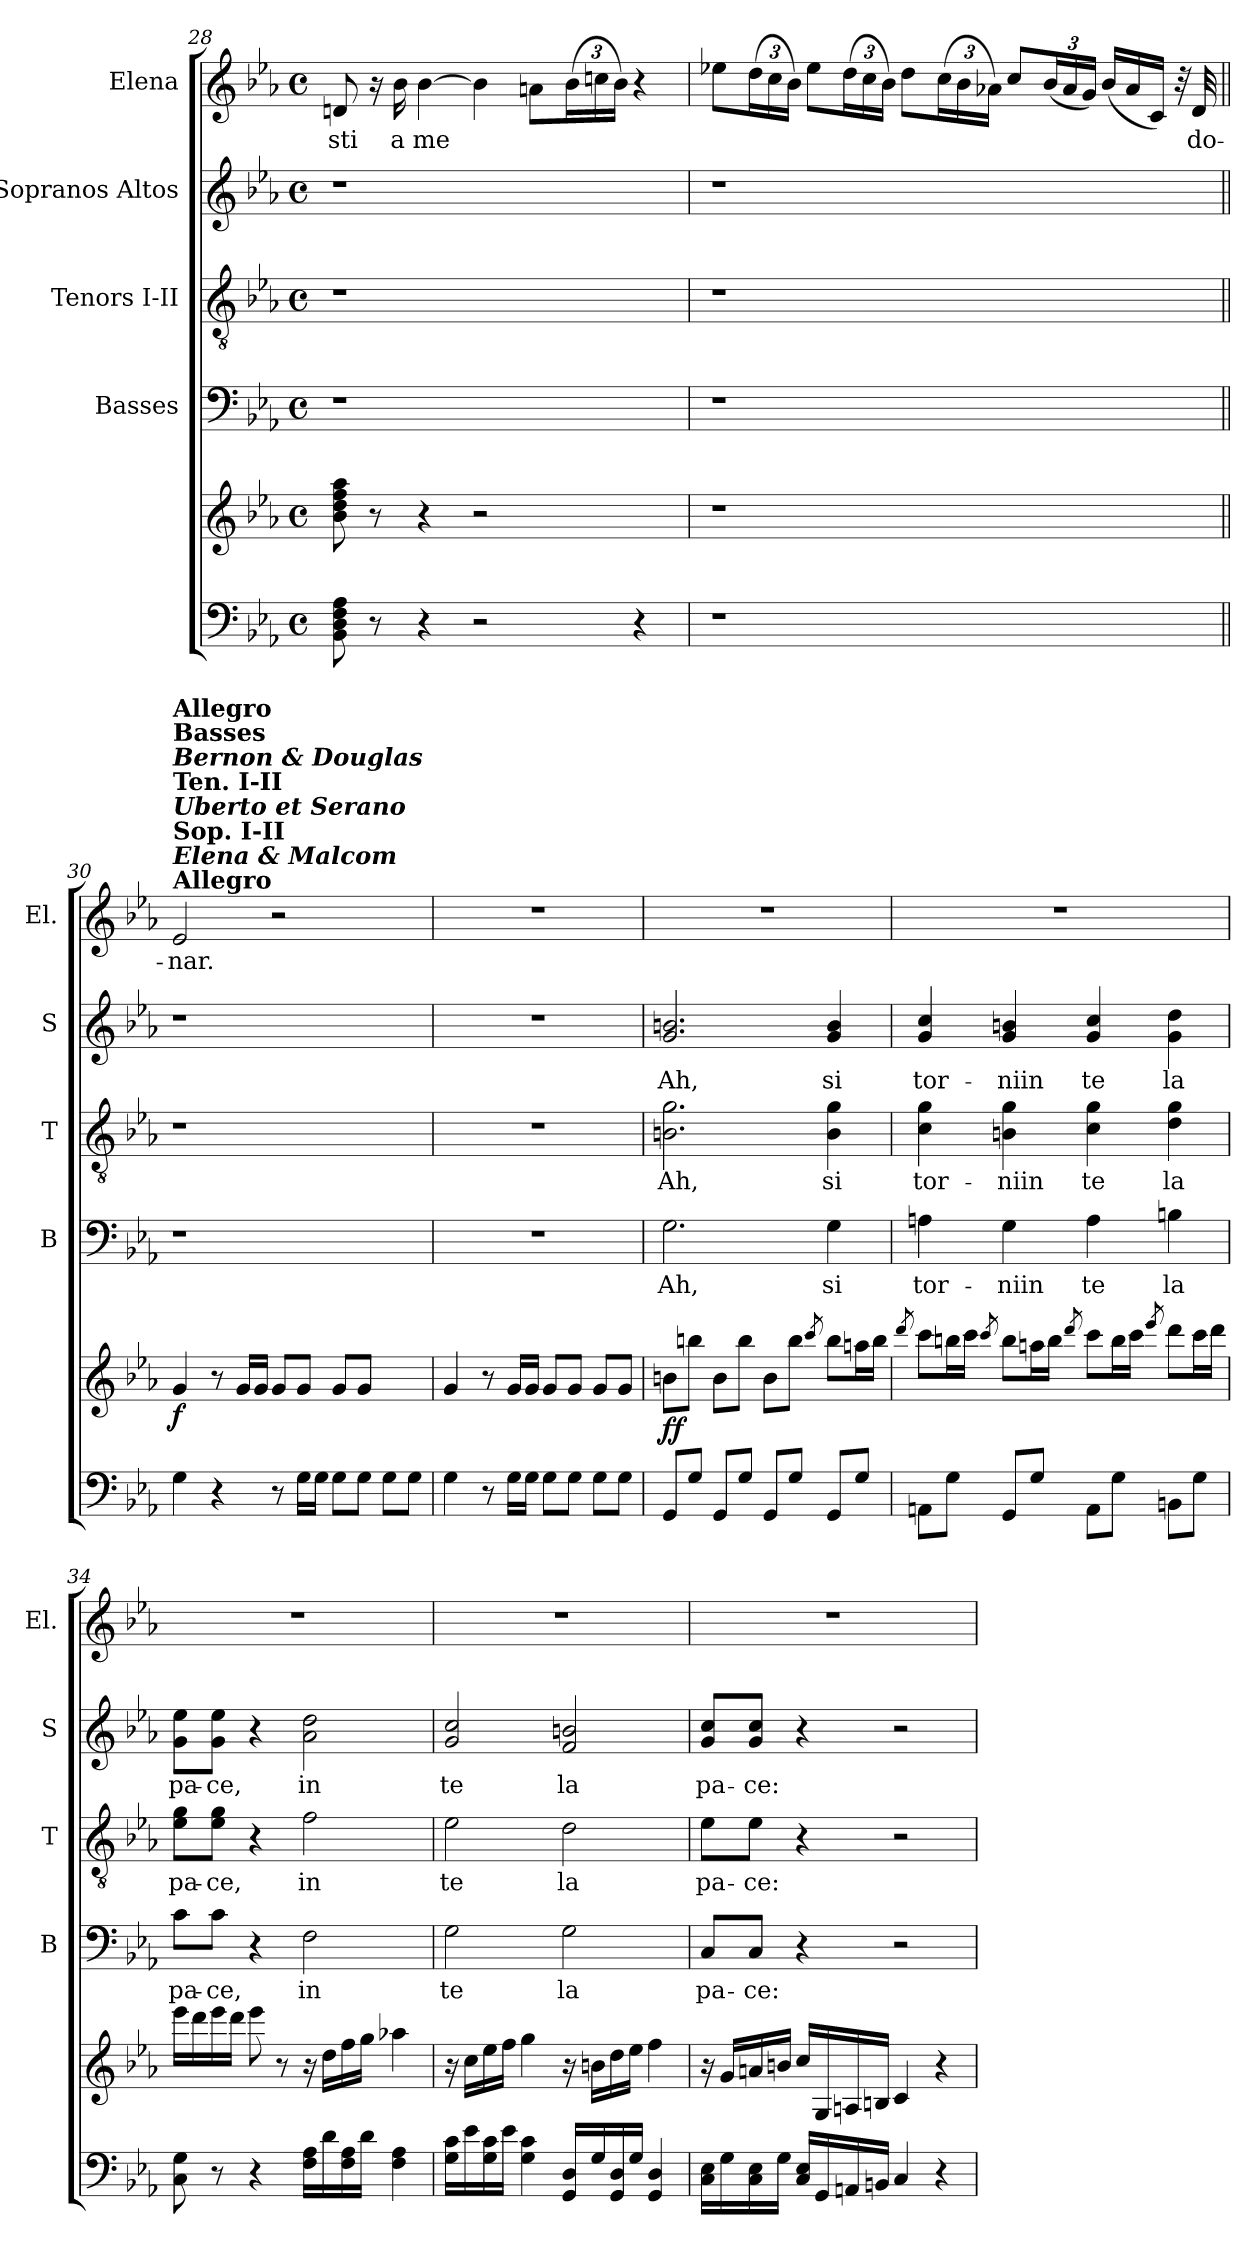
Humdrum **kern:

**kern	**kern	**dynam	**kern	**text	**kern	**text	**kern	**text	**kern	**text
*part5	*part5	*part5	*part4	*part4	*part3	*part3	*part2	*part2	*part1	*part1
*staff6	*staff5	*staff5/6	*staff4	*staff4	*staff3	*staff3	*staff2	*staff2	*staff1	*staff1
*	*	*	*I"Basses	*	*I"Tenors I-II	*	*I"Sopranos Altos	*	*I"Elena	*
*	*	*	*I'B	*	*I'T	*	*I'S	*	*I'El.	*
!!LO:LB:g=z
*clefF4	*clefG2	*	*clefF4	*	*clefGv2	*	*clefG2	*	*clefG2	*
*k[b-e-a-]	*k[b-e-a-]	*	*k[b-e-a-]	*	*k[b-e-a-]	*	*k[b-e-a-]	*	*k[b-e-a-]	*
*E-:	*E-:	*	*E-:	*	*E-:	*	*E-:	*	*E-:	*
*M4/4	*M4/4	*	*M4/4	*	*M4/4	*	*M4/4	*	*M4/4	*
*met(c)	*met(c)	*	*met(c)	*	*met(c)	*	*met(c)	*	*met(c)	*
=28	=28	=28	=28	=28	=28	=28	=28	=28	=28	=28
!	!	!	!	!	!	!	!	!	!	!LO:LY:b
8BB-\ 8D\ 8F\ 8A-\	8b-\ 8dd\ 8ff\ 8aa-\	.	1r	.	1r	.	1r	.	8dn/	-sti
8r	8r	.	.	.	.	.	.	.	16r	.
!	!	!	!	!	!	!	!	!	!	!LO:LY:b
.	.	.	.	.	.	.	.	.	16b-\	a
!	!	!	!	!	!	!	!	!	!	!LO:LY:b
4r	4r	.	.	.	.	.	.	.	[4b-\	me
2r	2r	.	.	.	.	.	.	.	4b-\]	.
.	.	.	.	.	.	.	.	.	8an\L	.
*	*	*	*	*	*	*	*	*	*Xbrackettup	*
.	.	.	.	.	.	.	.	.	(>24b-\L	.
.	.	.	.	.	.	.	.	.	24ccn\	.
.	.	.	.	.	.	.	.	.	24b-\JJ)	.
4r	4ryy	.	4ryy	.	4ryy	.	4ryy	.	4r	.
!!LO:PB:g=z
=29	=29	=29	=29	=29	=29	=29	=29	=29	=29	=29
1r	1r	.	1r	.	1r	.	1r	.	8ee-X\L	.
.	.	.	.	.	.	.	.	.	(>24dd\L	.
.	.	.	.	.	.	.	.	.	24cc\	.
.	.	.	.	.	.	.	.	.	24b-\JJ)	.
.	.	.	.	.	.	.	.	.	8ee-\L	.
.	.	.	.	.	.	.	.	.	(>24dd\L	.
.	.	.	.	.	.	.	.	.	24cc\	.
.	.	.	.	.	.	.	.	.	24b-\JJ)	.
.	.	.	.	.	.	.	.	.	8dd\L	.
.	.	.	.	.	.	.	.	.	(>24cc\L	.
.	.	.	.	.	.	.	.	.	24b-\	.
.	.	.	.	.	.	.	.	.	24a-X\JJ)	.
.	.	.	.	.	.	.	.	.	8cc/L	.
.	.	.	.	.	.	.	.	.	(<24b-/L	.
.	.	.	.	.	.	.	.	.	24a-/	.
.	.	.	.	.	.	.	.	.	24g/JJ)	.
4ryy	4ryy	.	4ryy	.	4ryy	.	4ryy	.	(<16b-/LL	.
.	.	.	.	.	.	.	.	.	16a-/	.
.	.	.	.	.	.	.	.	.	16c/JJ)	.
.	.	.	.	.	.	.	.	.	32r	.
!	!	!	!	!	!	!	!	!	!	!LO:LY:b
.	.	.	.	.	.	.	.	.	32d/	do-
=30||	=30||	=30||	=30||	=30||	=30||	=30||	=30||	=30||	=30||	=30||
!	!	!	!	!	!	!	!	!	!LO:TX:a:B:t=Allegro	!
!	!	!	!	!	!	!	!	!	!LO:TX:a:Bi:t=Elena & Malcom	!
!	!	!	!	!	!	!	!	!	!LO:TX:a:B:t=Sop. I-II	!
!	!	!	!	!	!	!	!	!	!LO:TX:a:Bi:t=Uberto et Serano	!
!	!	!	!	!	!	!	!	!	!LO:TX:a:B:t=Ten.  I-II	!
!	!	!	!	!	!	!	!	!	!LO:TX:a:Bi:t=Bernon & Douglas	!
!	!	!	!	!	!	!	!	!	!LO:TX:a:B:t=Basses	!
!	!	!	!	!	!	!	!	!	!LO:TX:a:B:t=Allegro	!
!	!	!LO:DY:b	!	!	!	!	!	!	!	!LO:LY:b
4G\	4g/	f	1r	.	1r	.	1r	.	2e-/	-nar.
4r	8r	.	.	.	.	.	.	.	.	.
.	16g/LL	.	.	.	.	.	.	.	.	.
.	16g/JJ	.	.	.	.	.	.	.	.	.
8r	8g/L	.	.	.	.	.	.	.	2r	.
16G\LL	8g/J	.	.	.	.	.	.	.	.	.
16G\JJ	.	.	.	.	.	.	.	.	.	.
8G\L	8g/L	.	.	.	.	.	.	.	.	.
8G\J	8g/J	.	.	.	.	.	.	.	.	.
8G\L	4ryy	.	4ryy	.	4ryy	.	4ryy	.	4ryy	.
8G\J	.	.	.	.	.	.	.	.	.	.
=31	=31	=31	=31	=31	=31	=31	=31	=31	=31	=31
4G\	4g/	.	1r	.	1r	.	1r	.	1r	.
8r	8r	.	.	.	.	.	.	.	.	.
16G\LL	16g/LL	.	.	.	.	.	.	.	.	.
16G\JJ	16g/JJ	.	.	.	.	.	.	.	.	.
8G\L	8g/L	.	.	.	.	.	.	.	.	.
8G\J	8g/J	.	.	.	.	.	.	.	.	.
8G\L	8g/L	.	.	.	.	.	.	.	.	.
8G\J	8g/J	.	.	.	.	.	.	.	.	.
!!LO:PB:g=z
=32	=32	=32	=32	=32	=32	=32	=32	=32	=32	=32
!	!	!LO:DY:b	!	!LO:LY:b	!	!LO:LY:b	!	!LO:LY:b	!	!
8GG/L	8bn\L	ff	2.G\	Ah,	2.Bn\ 2.g\	Ah,	2.g/ 2.bn/	Ah,	1r	.
8G/J	8bbn\J	.	.	.	.	.	.	.	.	.
8GG/L	8b\L	.	.	.	.	.	.	.	.	.
8G/J	8bb\J	.	.	.	.	.	.	.	.	.
8GG/L	8b\L	.	.	.	.	.	.	.	.	.
8G/J	8bb\J	.	.	.	.	.	.	.	.	.
.	8qccc/	.	.	.	.	.	.	.	.	.
!	!	!	!	!LO:LY:b	!	!LO:LY:b	!	!LO:LY:b	!	!
8GG/L	8bb\L	.	4G\	si	4B\ 4g\	si	4g/ 4b/	si	.	.
8G/J	16aan\L	.	.	.	.	.	.	.	.	.
.	16bb\JJ	.	.	.	.	.	.	.	.	.
=33	=33	=33	=33	=33	=33	=33	=33	=33	=33	=33
.	8qddd/	.	.	.	.	.	.	.	.	.
!	!	!	!	!LO:LY:b	!	!LO:LY:b	!	!LO:LY:b	!	!
8AAn\L	8ccc\L	.	4An\	tor-	4c\ 4g\	tor-	4g/ 4cc/	tor-	1r	.
8G\J	16bbn\L	.	.	.	.	.	.	.	.	.
.	16ccc\JJ	.	.	.	.	.	.	.	.	.
.	8qccc/	.	.	.	.	.	.	.	.	.
!	!	!	!	!LO:LY:b	!	!LO:LY:b	!	!LO:LY:b	!	!
8GG/L	8bb\L	.	4G\	niin	4Bn\ 4g\	niin	4g/ 4bn/	niin	.	.
8G/J	16aan\L	.	.	.	.	.	.	.	.	.
.	16bb\JJ	.	.	.	.	.	.	.	.	.
.	8qddd/	.	.	.	.	.	.	.	.	.
!	!	!	!	!LO:LY:b	!	!LO:LY:b	!	!LO:LY:b	!	!
8AA\L	8ccc\L	.	4A\	te	4c\ 4g\	te	4g/ 4cc/	te	.	.
8G\J	16bb\L	.	.	.	.	.	.	.	.	.
.	16ccc\JJ	.	.	.	.	.	.	.	.	.
.	8qeee-/	.	.	.	.	.	.	.	.	.
!	!	!	!	!LO:LY:b	!	!LO:LY:b	!	!LO:LY:b	!	!
8BBn\L	8ddd\L	.	4Bn\	la	4d\ 4g\	la	4g\ 4dd\	la	.	.
8G\J	16ccc\L	.	.	.	.	.	.	.	.	.
.	16ddd\JJ	.	.	.	.	.	.	.	.	.
!!LO:LB:g=z
=34	=34	=34	=34	=34	=34	=34	=34	=34	=34	=34
!	!	!	!	!LO:LY:b	!	!LO:LY:b	!	!LO:LY:b	!	!
8C\ 8G\	16eee-\LL	.	8c\L	pa-	8e-\ 8g\L	pa-	8g\ 8ee-\L	pa-	1r	.
.	16ddd\	.	.	.	.	.	.	.	.	.
!	!	!	!	!LO:LY:b	!	!LO:LY:b	!	!LO:LY:b	!	!
8r	16eee-\	.	8c\J	-ce,	8e-\ 8g\J	-ce,	8g\ 8ee-\J	-ce,	.	.
.	16ddd\JJ	.	.	.	.	.	.	.	.	.
4r	8eee-\	.	4r	.	4r	.	4r	.	.	.
.	8r	.	.	.	.	.	.	.	.	.
!	!	!	!	!LO:LY:b	!	!LO:LY:b	!	!LO:LY:b	!	!
16F\ 16A-\LL	16r	.	2F\	in	2f\	in	2a-\ 2dd\	in	.	.
16d\	16dd\LL	.	.	.	.	.	.	.	.	.
16F\ 16A-\	16ff\	.	.	.	.	.	.	.	.	.
16d\JJ	16gg\JJ	.	.	.	.	.	.	.	.	.
4F\ 4A-\	4aa-X\	.	.	.	.	.	.	.	.	.
=35	=35	=35	=35	=35	=35	=35	=35	=35	=35	=35
!	!	!	!	!LO:LY:b	!	!LO:LY:b	!	!LO:LY:b	!	!
16G\ 16c\LL	16r	.	2G\	te	2e-\	te	2g/ 2cc/	te	1r	.
16e-\	16cc\LL	.	.	.	.	.	.	.	.	.
16G\ 16c\	16ee-\	.	.	.	.	.	.	.	.	.
16e-\JJ	16ff\JJ	.	.	.	.	.	.	.	.	.
4G\ 4c\	4gg\	.	.	.	.	.	.	.	.	.
!	!	!	!	!LO:LY:b	!	!LO:LY:b	!	!LO:LY:b	!	!
16GG/ 16D/LL	16r	.	2G\	la	2d\	la	2f/ 2bn/	la	.	.
16G/	16bn\LL	.	.	.	.	.	.	.	.	.
16GG/ 16D/	16dd\	.	.	.	.	.	.	.	.	.
16G/JJ	16ee-\JJ	.	.	.	.	.	.	.	.	.
4GG/ 4D/	4ff\	.	.	.	.	.	.	.	.	.
=36	=36	=36	=36	=36	=36	=36	=36	=36	=36	=36
!	!	!	!	!LO:LY:b	!	!LO:LY:b	!	!LO:LY:b	!	!
16C\ 16E-\LL	16r	.	8C/L	pa-	8e-\L	pa-	8g/ 8cc/L	pa-	1r	.
16G\	16g/LL	.	.	.	.	.	.	.	.	.
!	!	!	!	!LO:LY:b	!	!LO:LY:b	!	!LO:LY:b	!	!
16C\ 16E-\	16an/	.	8C/J	-ce:	8e-\J	-ce:	8g/ 8cc/J	-ce:	.	.
16G\JJ	16bn/JJ	.	.	.	.	.	.	.	.	.
16C/ 16E-/LL	16cc/LL	.	4r	.	4r	.	4r	.	.	.
16GG/	16G/	.	.	.	.	.	.	.	.	.
16AAn/	16An/	.	.	.	.	.	.	.	.	.
16BBn/JJ	16Bn/JJ	.	.	.	.	.	.	.	.	.
4C/	4c/	.	2r	.	2r	.	2r	.	.	.
4r	4r	.	.	.	.	.	.	.	.	.
=	=	=	=	=	=	=	=	=	=	=
*-	*-	*-	*-	*-	*-	*-	*-	*-	*-	*-
